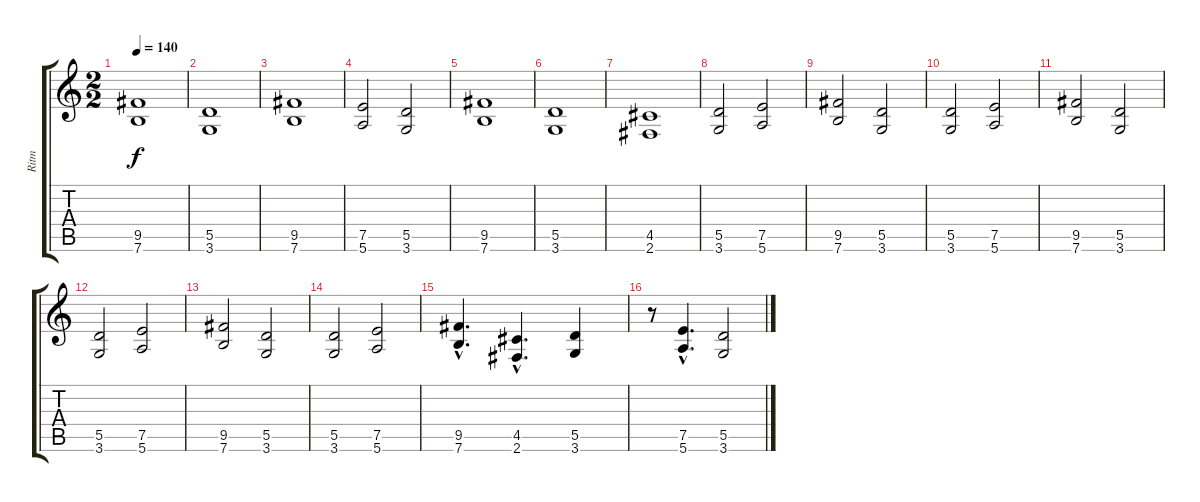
\track ("Ritm" "Ritm") {instrument distortionguitar}
\staff {score tabs}
\tuning (E4 B3 G3 D3 A2 E2) {hide}
\ts (2 2)
\tempo 140
\clef g2
\ks c
(9.5 7.6).1{dy f} |
(5.5 3.6).1 |
(9.5 7.6).1 |
(7.5 5.6).2 (5.5 3.6).2 |
(9.5 7.6).1 |
(5.5 3.6).1 |
(4.5 2.6).1 |
(5.5 3.6).2 (7.5 5.6).2 |
(9.5 7.6).2 (5.5 3.6).2 |
(5.5 3.6).2 (7.5 5.6).2 |
(9.5 7.6).2 (5.5 3.6).2 |
(5.5 3.6).2 (7.5 5.6).2 |
(9.5 7.6).2 (5.5 3.6).2 |
(5.5 3.6).2 (7.5 5.6).2 |
(9.5{hac} 7.6{hac}).4{d} (4.5{hac} 2.6{hac}).4{d} (5.5 3.6).4 |
r.8 (7.5{hac} 5.6{hac}).4{d} (5.5 3.6).2
